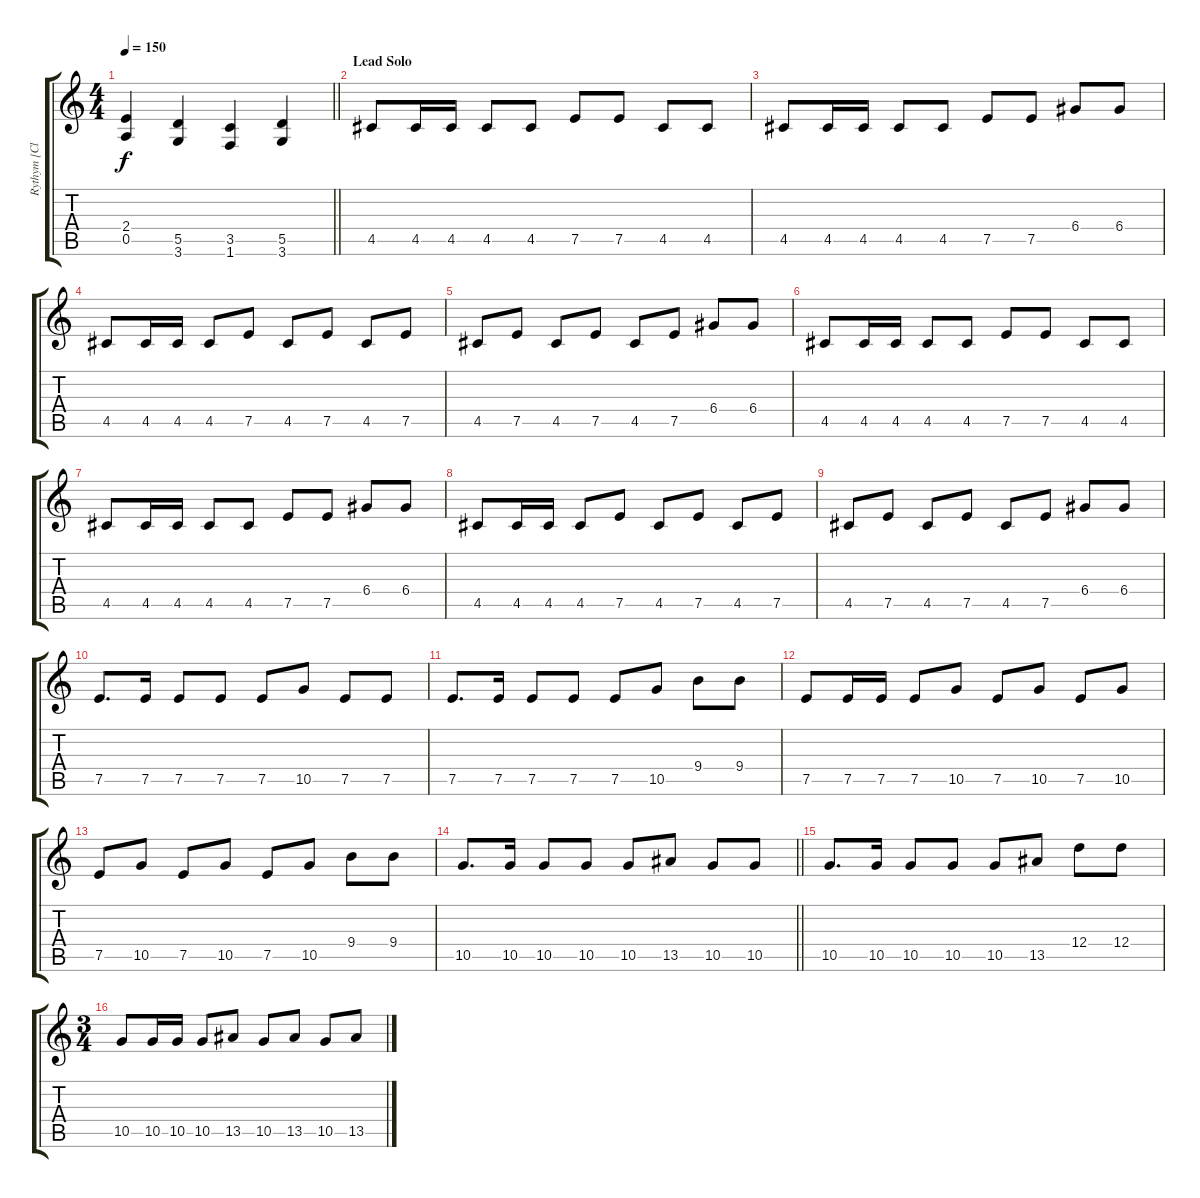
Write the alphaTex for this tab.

\track ("Rythym [Cloud]" "Rythym [Cl") {instrument distortionguitar}
\staff {score tabs}
\tuning (E4 B3 G3 D3 A2 E2) {hide}
\ts (4 4)
\tempo 150
\clef g2
\barLineRight lightlight
\ks c
(2.4 0.5).4{dy f} (5.5 3.6).4 (3.5 1.6).4 (5.5 3.6).4 |
\section ("" "Lead Solo")
4.5.8 4.5.16 4.5.16 4.5.8 4.5.8 7.5.8 7.5.8 4.5.8 4.5.8 |
4.5.8 4.5.16 4.5.16 4.5.8 4.5.8 7.5.8 7.5.8 6.4.8 6.4.8 |
4.5.8 4.5.16 4.5.16 4.5.8 7.5.8 4.5.8 7.5.8 4.5.8 7.5.8 |
4.5.8 7.5.8 4.5.8 7.5.8 4.5.8 7.5.8 6.4.8 6.4.8 |
4.5.8 4.5.16 4.5.16 4.5.8 4.5.8 7.5.8 7.5.8 4.5.8 4.5.8 |
4.5.8 4.5.16 4.5.16 4.5.8 4.5.8 7.5.8 7.5.8 6.4.8 6.4.8 |
4.5.8 4.5.16 4.5.16 4.5.8 7.5.8 4.5.8 7.5.8 4.5.8 7.5.8 |
4.5.8 7.5.8 4.5.8 7.5.8 4.5.8 7.5.8 6.4.8 6.4.8 |
7.5.8{d} 7.5.16 7.5.8 7.5.8 7.5.8 10.5.8 7.5.8 7.5.8 |
7.5.8{d} 7.5.16 7.5.8 7.5.8 7.5.8 10.5.8 9.4.8 9.4.8 |
7.5.8 7.5.16 7.5.16 7.5.8 10.5.8 7.5.8 10.5.8 7.5.8 10.5.8 |
7.5.8 10.5.8 7.5.8 10.5.8 7.5.8 10.5.8 9.4.8 9.4.8 |
\barLineRight lightlight
10.5.8{d} 10.5.16 10.5.8 10.5.8 10.5.8 13.5.8 10.5.8 10.5.8 |
10.5.8{d} 10.5.16 10.5.8 10.5.8 10.5.8 13.5.8 12.4.8 12.4.8 |
\ts (3 4)
10.5.8 10.5.16 10.5.16 10.5.8 13.5.8 10.5.8 13.5.8 10.5.8 13.5.8
